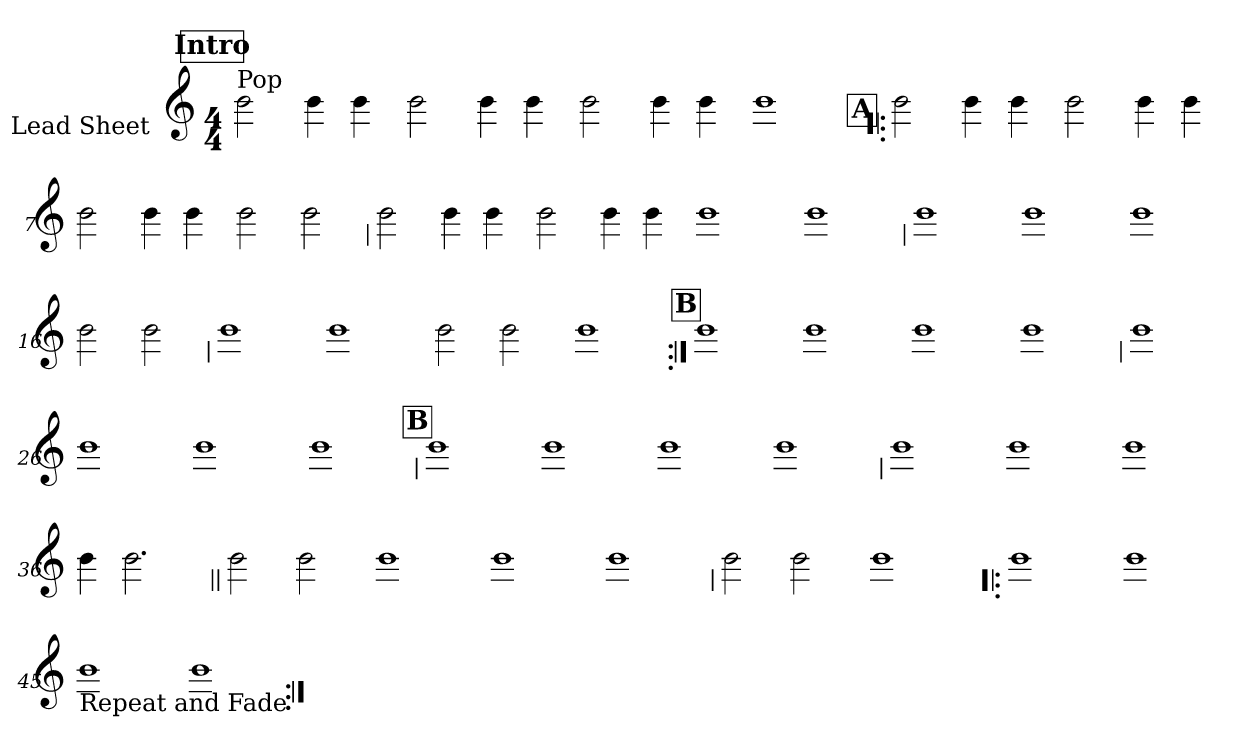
**kern
*part1
*staff1
*I"Lead Sheet
*stria0
*clefG2
*k[]
*C:
*M4/4
*MM79
!!LO:REH:place=s1:a:t=Intro
=1||
!LO:TX:a:t=Pop
2b
4b
4b
=2-
2b
4b
4b
=3-
2b
4b
4b
=4-
1b
!!LO:LB:g=z
!!LO:REH:place=s1:a:t=A
=5!|:
2b
4b
4b
=6-
2b
4b
4b
=7-
2b
4b
4b
=8-
2b
2b
!!LO:LB:g=z
=9
2b
4b
4b
=10-
2b
4b
4b
=11-
1b
=12-
1b
!!LO:LB:g=z
=13
1b
=14-
1b
=15-
1b
=16-
2b
2b
!!LO:LB:g=z
=17
1b
=18-
1b
=19-
2b
2b
=20-
1b
!!LO:LB:g=z
!!LO:REH:place=s1:a:t=B
=21:|!
1b
=22-
1b
=23-
1b
=24-
1b
!!LO:LB:g=z
=25
1b
=26-
1b
=27-
1b
=28-
1b
!!LO:LB:g=z
!!LO:REH:place=s1:a:t=B
=29
1b
=30-
1b
=31-
1b
=32-
1b
!!LO:LB:g=z
=33
1b
=34-
1b
=35-
1b
=36-
4b
2.b
!!LO:LB:g=z
=37||
2b
2b
=38-
1b
=39-
1b
=40-
1b
!!LO:LB:g=z
=41
2b
2b
=42-
1b
!!LO:LB:g=z
=43!|:
1b
=44-
1b
=45-
!LO:TX:b:t=Repeat and Fade
1b
=46-
1b
=:|!
*-
